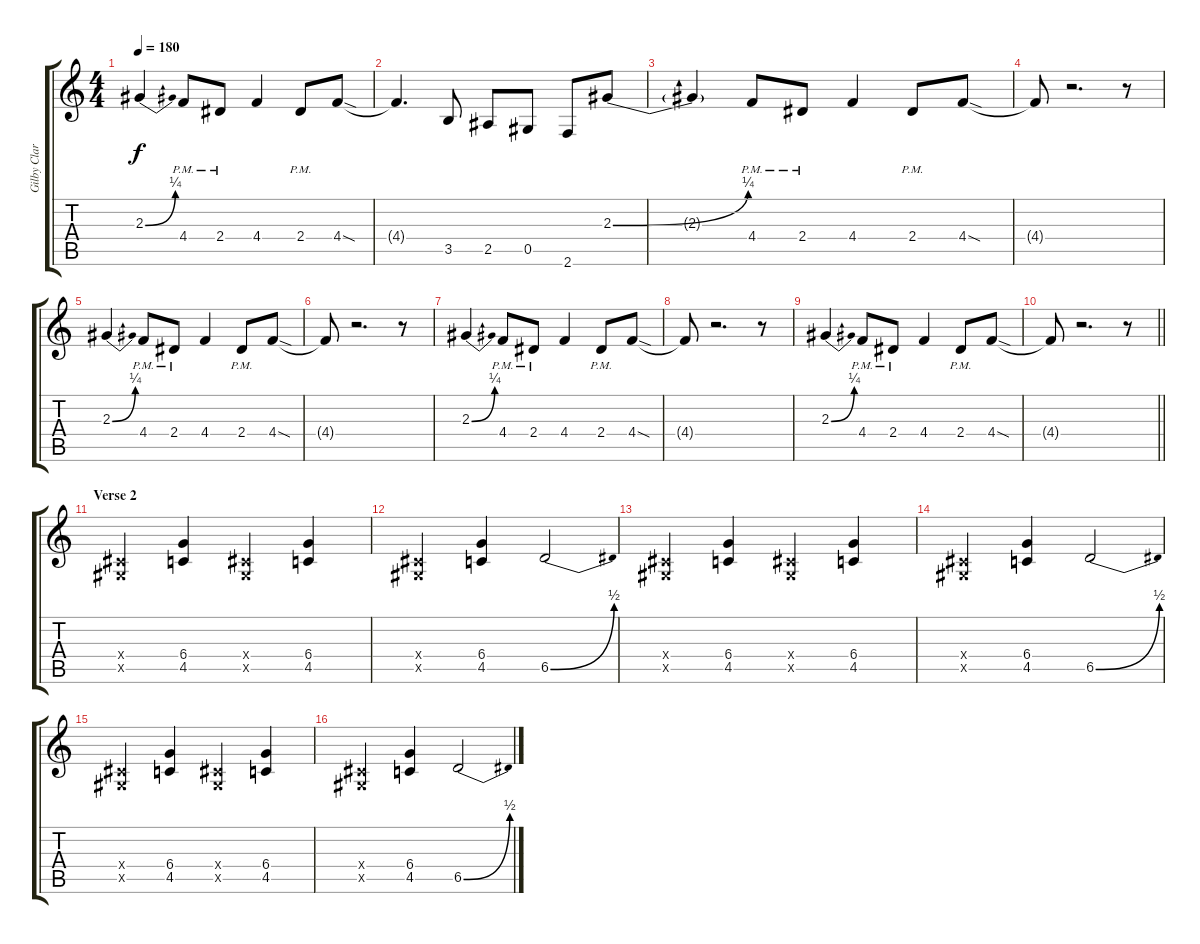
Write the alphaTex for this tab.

\track ("Gilby Clarke" "Gilby Clar") {instrument overdrivenguitar}
\staff {score tabs}
\tuning (Eb4 Bb3 Gb3 Db3 Ab2 Eb2) {hide}
\ts (4 4)
\tempo 180
\clef g2
\ks c
2.3{be (bend 0 0 60 1)}.4{dy f} 4.4{pm}.8 2.4{pm}.8 4.4.4 2.4{pm}.8 4.4{sod}.8 |
4.4{t}.4{d} 3.5.8 2.5.8 0.5.8 2.6.8 2.3{be (bend 0 0 60 1)}.8 |
2.3{t}.4 4.4{pm}.8 2.4{pm}.8 4.4.4 2.4{pm}.8 4.4{sod}.8 |
4.4{t}.8 r.2{d} r.8 |
2.3{be (bend 0 0 60 1)}.4 4.4{pm}.8 2.4{pm}.8 4.4.4 2.4{pm}.8 4.4{sod}.8 |
4.4{t}.8 r.2{d} r.8 |
2.3{be (bend 0 0 60 1)}.4 4.4{pm}.8 2.4{pm}.8 4.4.4 2.4{pm}.8 4.4{sod}.8 |
4.4{t}.8 r.2{d} r.8 |
2.3{be (bend 0 0 60 1)}.4 4.4{pm}.8 2.4{pm}.8 4.4.4 2.4{pm}.8 4.4{sod}.8 |
\barLineRight lightlight
4.4{t}.8 r.2{d} r.8 |
\section ("" "Verse 2")
(0.4{x} 0.5{x}).4 (6.4 4.5).4 (0.4{x} 0.5{x}).4 (6.4 4.5).4 |
(0.4{x} 0.5{x}).4 (6.4 4.5).4 6.5{be (bend 0 0 60 2)}.2 |
(0.4{x} 0.5{x}).4 (6.4 4.5).4 (0.4{x} 0.5{x}).4 (6.4 4.5).4 |
(0.4{x} 0.5{x}).4 (6.4 4.5).4 6.5{be (bend 0 0 60 2)}.2 |
(0.4{x} 0.5{x}).4 (6.4 4.5).4 (0.4{x} 0.5{x}).4 (6.4 4.5).4 |
(0.4{x} 0.5{x}).4 (6.4 4.5).4 6.5{be (bend 0 0 60 2)}.2
